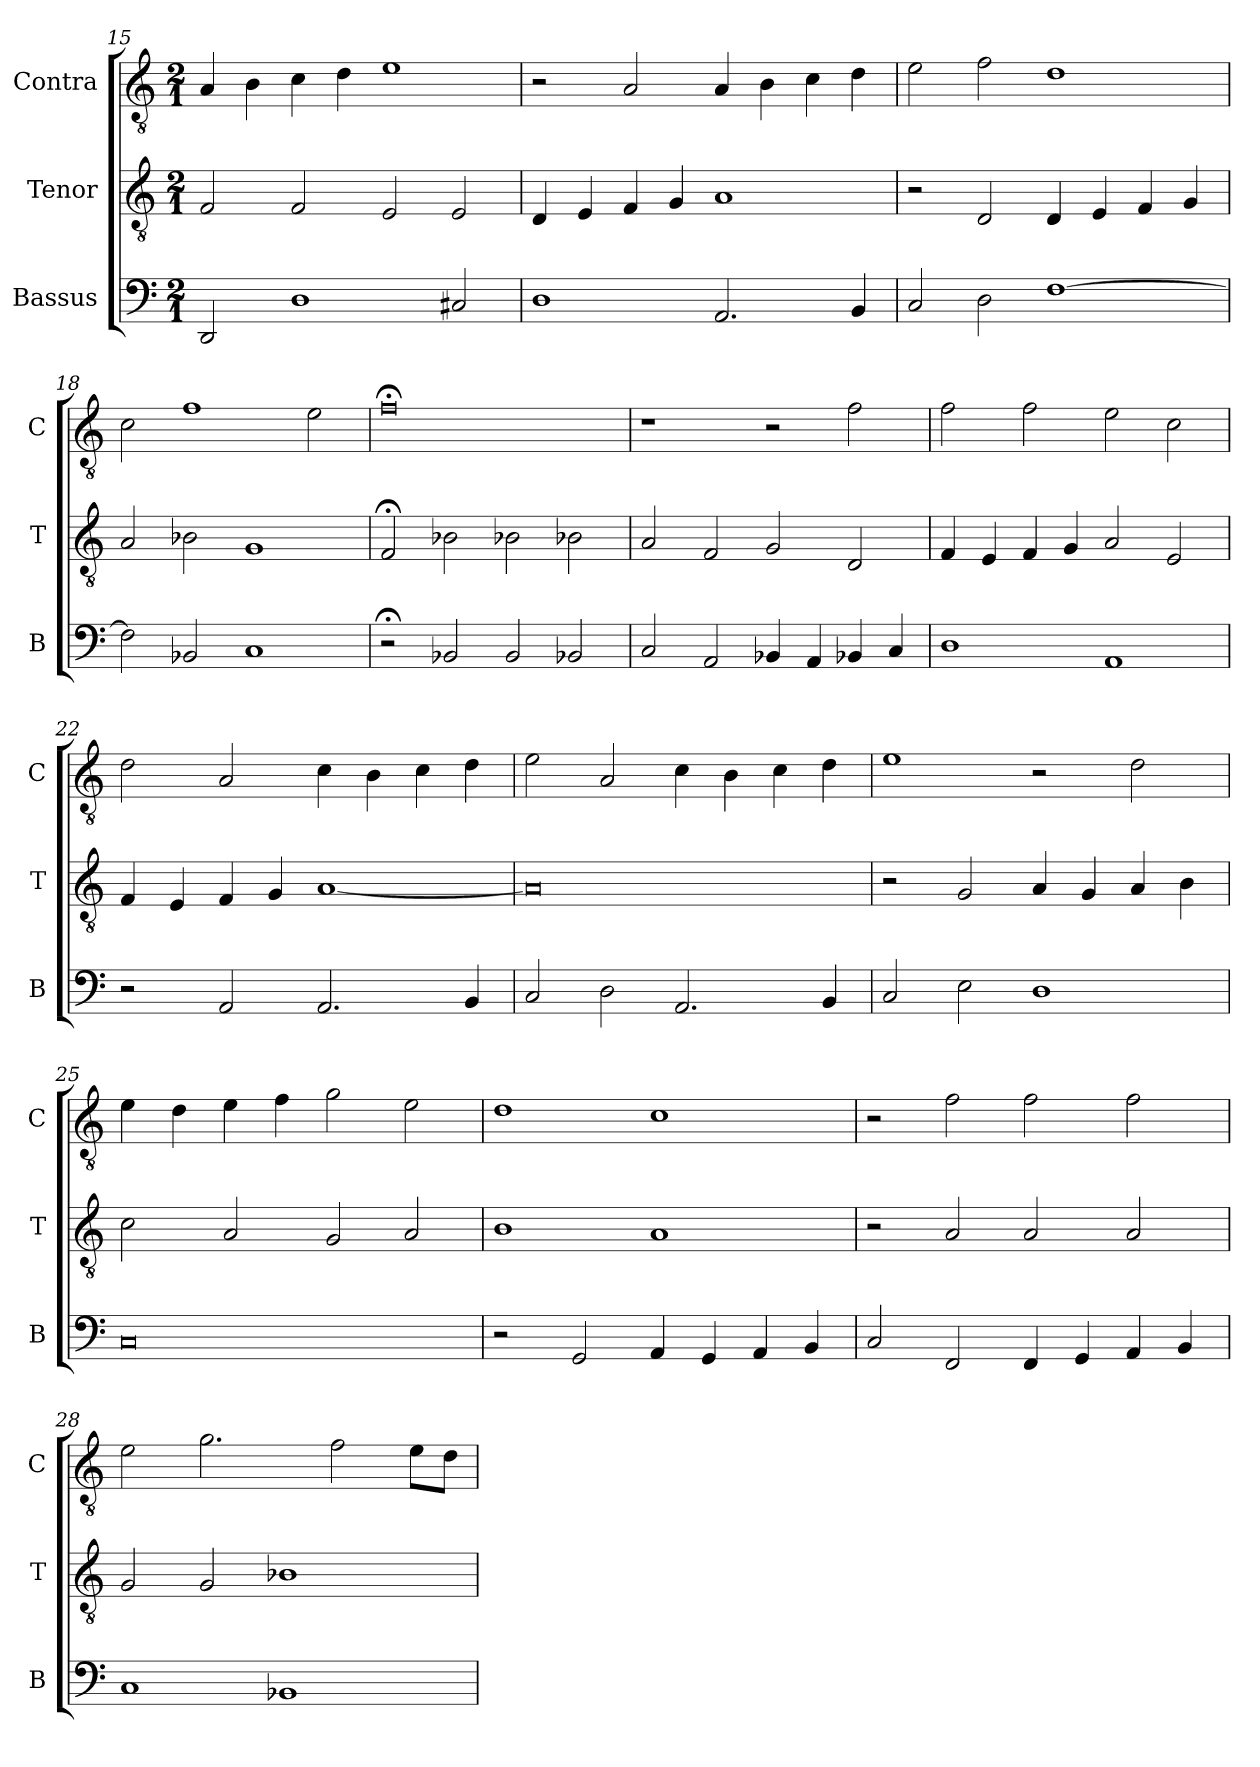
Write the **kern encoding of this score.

**kern	**kern	**kern
*part3	*part2	*part1
*staff3	*staff2	*staff1
*I"Bassus	*I"Tenor	*I"Contra
*I'B	*I'T	*I'C
*clefF4	*clefGv2	*clefGv2
*k[]	*k[]	*k[]
*M2/1	*M2/1	*M2/1
=15	=15	=15
2DD/	2F/	4A/
.	.	4B\
1D	2F/	4c\
.	.	4d\
.	2E/	1e
2C#X/	2E/	.
=16	=16	=16
1D	4D/	2r
.	4E/	.
.	4F/	2A/
.	4G/	.
2.AA/	1A	4A/
.	.	4B\
.	.	4c\
4BB/	.	4d\
=17	=17	=17
2C/	2r	2e\
2D\	2D/	2f\
[1F	4D/	1d
.	4E/	.
.	4F/	.
.	4G/	.
=18	=18	=18
2F\]	2A/	2c\
2BB-X/	2B-X\	1f
1C	1G	.
.	.	2e\
=19	=19	=19
2r;<	2F;</	0f;<
2BB-X/	2B-X\	.
2BB-/	2B-X\	.
2BB-X/	2B-X\	.
=20	=20	=20
2C/	2A/	1r
2AA/	2F/	.
4BB-X/	2G/	2r
4AA/	.	.
4BB-X/	2D/	2f\
4C/	.	.
=21	=21	=21
1D	4F/	2f\
.	4E/	.
.	4F/	2f\
.	4G/	.
1AA	2A/	2e\
.	2E/	2c\
=22	=22	=22
2r	4F/	2d\
.	4E/	.
2AA/	4F/	2A/
.	4G/	.
2.AA/	[1A	4c\
.	.	4B\
.	.	4c\
4BB/	.	4d\
=23	=23	=23
2C/	0A]	2e\
2D\	.	2A/
2.AA/	.	4c\
.	.	4B\
.	.	4c\
4BB/	.	4d\
=24	=24	=24
2C/	2r	1e
2E\	2G/	.
1D	4A/	2r
.	4G/	.
.	4A/	2d\
.	4B\	.
=25	=25	=25
0C	2c\	4e\
.	.	4d\
.	2A/	4e\
.	.	4f\
.	2G/	2g\
.	2A/	2e\
=26	=26	=26
2r	1B	1d
2GG/	.	.
4AA/	1A	1c
4GG/	.	.
4AA/	.	.
4BB/	.	.
=27	=27	=27
2C/	2r	2r
2FF/	2A/	2f\
4FF/	2A/	2f\
4GG/	.	.
4AA/	2A/	2f\
4BB/	.	.
=28	=28	=28
1C	2G/	2e\
.	2G/	2.g\
1BB-X	1B-X	.
.	.	2f\
.	.	8e\L
.	.	8d\J
=	=	=
*-	*-	*-
